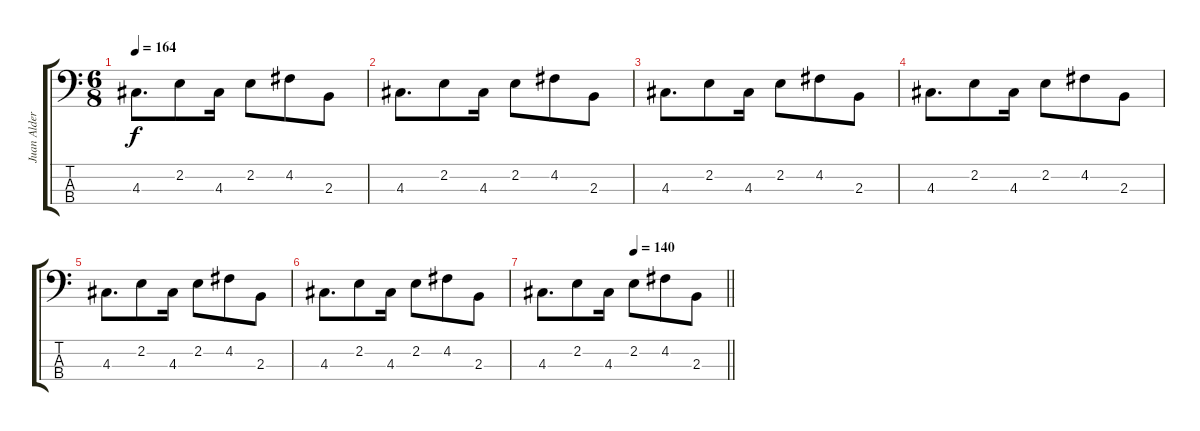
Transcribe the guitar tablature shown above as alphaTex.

\track ("Juan Alderete" "Juan Alder") {instrument electricbassfinger}
\staff {score tabs}
\tuning (G2 D2 A1 E1) {hide}
\ts (6 8)
\tempo 164
\clef f4
\ks c
4.3.8{d dy f} 2.2.8 4.3.16 2.2.8 4.2.8 2.3.8 |
4.3.8{d} 2.2.8 4.3.16 2.2.8 4.2.8 2.3.8 |
4.3.8{d} 2.2.8 4.3.16 2.2.8 4.2.8 2.3.8 |
4.3.8{d} 2.2.8 4.3.16 2.2.8 4.2.8 2.3.8 |
4.3.8{d} 2.2.8 4.3.16 2.2.8 4.2.8 2.3.8 |
4.3.8{d} 2.2.8 4.3.16 2.2.8 4.2.8 2.3.8 |
\tempo (140 0.5)
\barLineRight lightlight
4.3.8{d} 2.2.8 4.3.16 2.2.8 4.2.8 2.3.8
